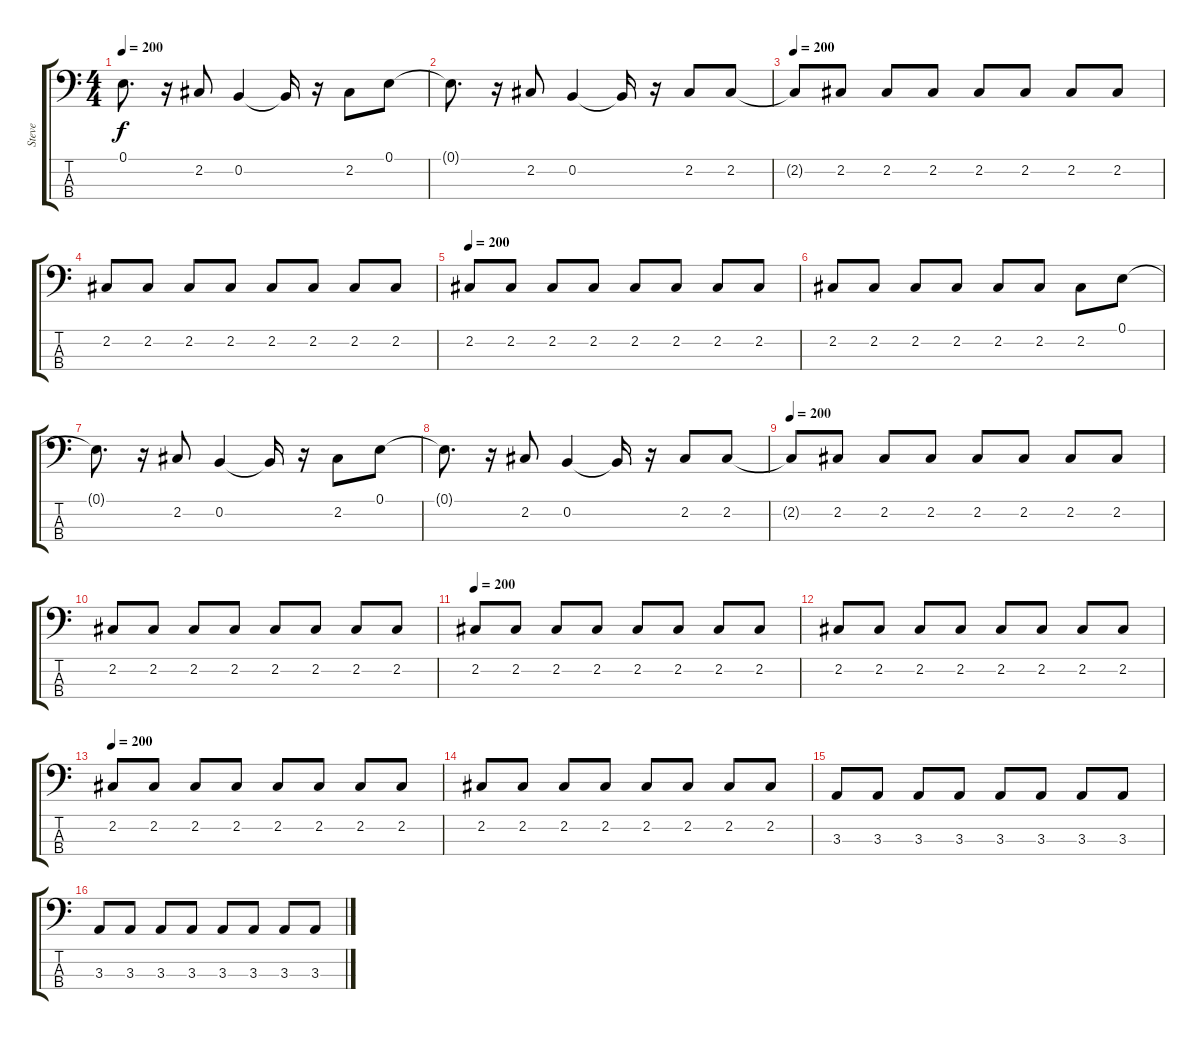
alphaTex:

\track ("Steve" "Steve") {instrument electricbassfinger}
\staff {score tabs}
\tuning (E2 B1 Gb1 Db1) {hide}
\ts (4 4)
\tempo 200
\clef f4
\ks c
0.1{t}.8{d dy f} r.16 2.2.8 0.2.4 0.2{t}.16 r.16 2.2.8 0.1.8 |
0.1{t}.8{d} r.16 2.2.8 0.2.4 0.2{t}.16 r.16 2.2.8 2.2.8 |
\tempo 200
2.2{t}.8 2.2.8 2.2.8 2.2.8 2.2.8 2.2.8 2.2.8 2.2.8 |
2.2.8 2.2.8 2.2.8 2.2.8 2.2.8 2.2.8 2.2.8 2.2.8 |
\tempo 200
2.2.8 2.2.8 2.2.8 2.2.8 2.2.8 2.2.8 2.2.8 2.2.8 |
2.2.8 2.2.8 2.2.8 2.2.8 2.2.8 2.2.8 2.2.8 0.1.8 |
0.1{t}.8{d} r.16 2.2.8 0.2.4 0.2{t}.16 r.16 2.2.8 0.1.8 |
0.1{t}.8{d} r.16 2.2.8 0.2.4 0.2{t}.16 r.16 2.2.8 2.2.8 |
\tempo 200
2.2{t}.8 2.2.8 2.2.8 2.2.8 2.2.8 2.2.8 2.2.8 2.2.8 |
2.2.8 2.2.8 2.2.8 2.2.8 2.2.8 2.2.8 2.2.8 2.2.8 |
\tempo 200
2.2.8 2.2.8 2.2.8 2.2.8 2.2.8 2.2.8 2.2.8 2.2.8 |
2.2.8 2.2.8 2.2.8 2.2.8 2.2.8 2.2.8 2.2.8 2.2.8 |
\tempo 200
2.2.8 2.2.8 2.2.8 2.2.8 2.2.8 2.2.8 2.2.8 2.2.8 |
2.2.8 2.2.8 2.2.8 2.2.8 2.2.8 2.2.8 2.2.8 2.2.8 |
3.3.8 3.3.8 3.3.8 3.3.8 3.3.8 3.3.8 3.3.8 3.3.8 |
3.3.8 3.3.8 3.3.8 3.3.8 3.3.8 3.3.8 3.3.8 3.3.8
